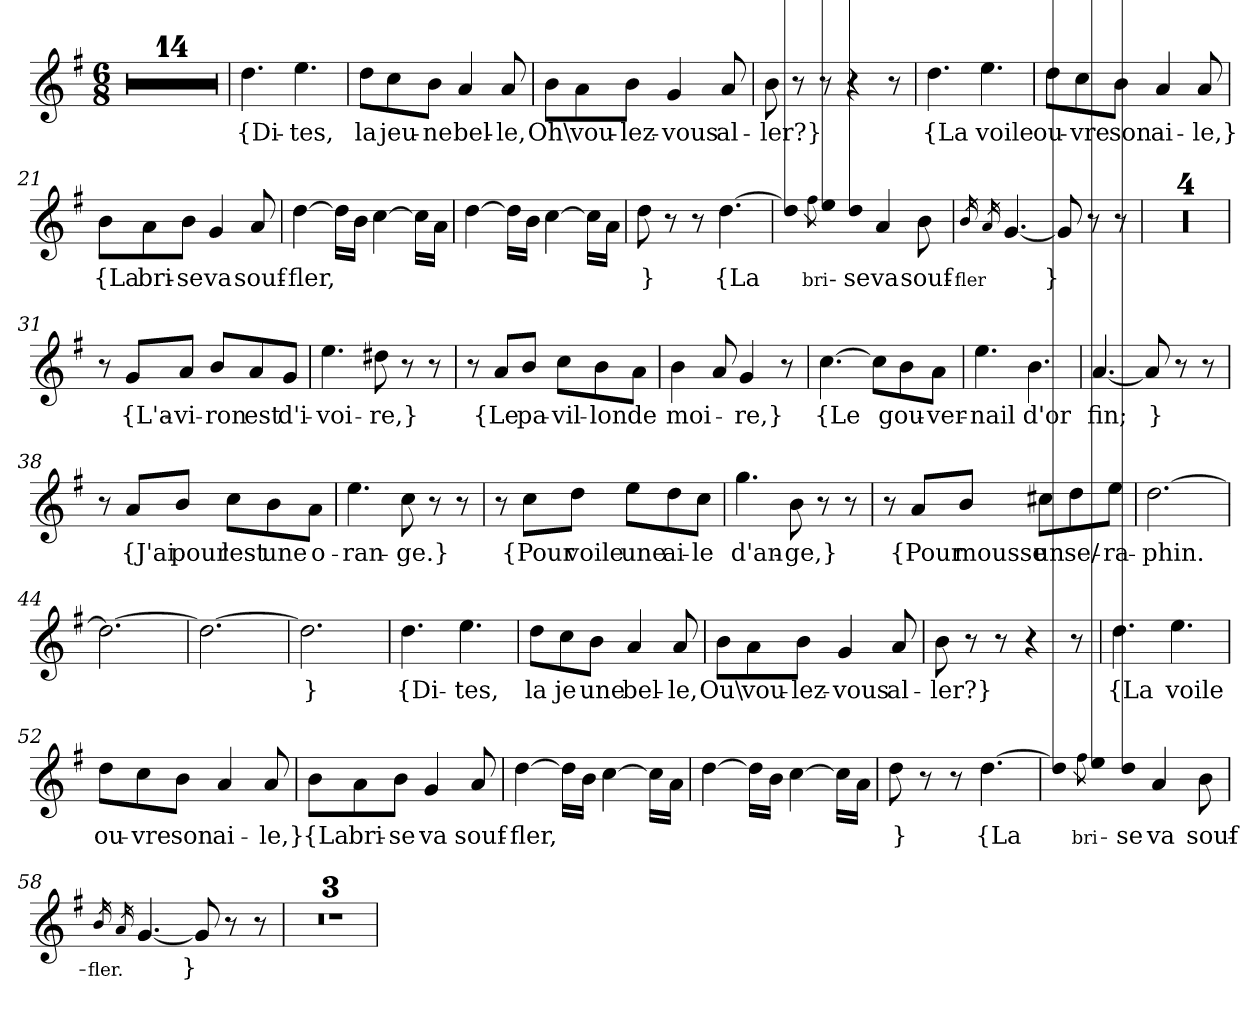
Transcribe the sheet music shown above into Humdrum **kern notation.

**kern	**text
*part1	*part1
*staff1	*staff1
*clefG2	*
*k[f#]	*
*M6/8	*
=1	=1
2.r	.
=2	=2
2.r	.
=3	=3
2.r	.
=4	=4
2.r	.
=5	=5
2.r	.
=6	=6
2.r	.
=7	=7
2.r	.
=8	=8
2.r	.
=9	=9
2.r	.
=10	=10
2.r	.
=11	=11
2.r	.
=12	=12
2.r	.
=13	=13
2.r	.
=14	=14
2.r	.
=15	=15
4.dd	{Di-
4.ee	-tes,
=16	=16
8dd\L	la
8cc\	jeu-
8b\J	-ne
4a	bel-
8a	-le,
=17	=17
8b\L	Oh\
8a\	vou-
8b\J	-lez-
4g	-vous
8a	al-
=18	=18
8b	-ler?}
8r	.
8r	.
4r	.
8r	.
=19	=19
4.dd	{La
4.ee	voile
=20	=20
8dd\L	ou-
8cc\	-vre
8b\J	son
4a	ai-
8a	-le,}
=21	=21
8b\L	{La
8a\	bri-
8b\J	-se
4g	va
8a	souf-
=22	=22
[4dd	-fler,
16dd\LL]	.
16b\JJ	.
[4cc	.
16cc\LL]	.
16a\JJ	.
=23	=23
[4dd	.
16dd\LL]	.
16b\JJ	.
[4cc	.
16cc\LL]	.
16a\JJ	.
=24	=24
8dd	}
8r	.
8r	.
[4.dd	{La
=25	=25
8dd\L]	.
8qff#\	bri-
8ee\	.
8dd\J	-se
4a	va
8b	souf-
=26	=26
16qb	-fler
16qa	.
[4.g	.
8g]	}
8r	.
8r	.
=27	=27
2.r	.
=28	=28
2.r	.
=29	=29
2.r	.
=30	=30
2.r	.
=31	=31
8r	.
8g/L	{L'a-
8a/J	-vi-
8b/L	-ron
8a/	est
8g/J	d'i-
=32	=32
4.ee	-voi-
8dd#X	-re,}
8r	.
8r	.
=33	=33
8r	.
8a/L	{Le
8b/J	pa-
8cc\L	-vil-
8b\	-lon
8a\J	de
=34	=34
4b	moi-
8a	.
4g	-re,}
8r	.
=35	=35
[4.cc	{Le
8cc\L]	.
8b\	gou-
8a\J	-ver-
=36	=36
4.ee	-nail
4.b	d'or
=37	=37
[4.a	fin;
8a]	}
8r	.
8r	.
=38	=38
8r	.
8a/L	{J'ai
8b/J	pour
8cc\L	lest
8b\	une
8a\J	o-
=39	=39
4.ee	-ran-
8cc	-ge.}
8r	.
8r	.
=40	=40
8r	.
8cc\L	{Pour
8dd\J	voile
8ee\L	une
8dd\	ai-
8cc\J	-le
=41	=41
4.gg	d'an-
8b	-ge,}
8r	.
8r	.
=42	=42
8r	.
8a/L	{Pour
8b/J	mousse
8cc#X\L	un
8dd\	se/-
8ee\J	-ra-
=43	=43
[2.dd	-phin.
=44	=44
2.dd_	.
=45	=45
2.dd_	.
=46	=46
2.dd]	}
=47	=47
4.dd	{Di-
4.ee	-tes,
=48	=48
8dd\L	la
8cc\	je
8b\J	une
4a	bel-
8a	-le,
=49	=49
8b\L	Ou\
8a\	vou-
8b\J	-lez-
4g	-vous
8a	al-
=50	=50
8b	-ler?}
8r	.
8r	.
4r	.
8r	.
=51	=51
4.dd	{La
4.ee	voile
=52	=52
8dd\L	ou-
8cc\	-vre
8b\J	son
4a	ai-
8a	-le,}
=53	=53
8b\L	{La
8a\	bri-
8b\J	-se
4g	va
8a	souf-
=54	=54
[4dd	-fler,
16dd\LL]	.
16b\JJ	.
[4cc	.
16cc\LL]	.
16a\JJ	.
=55	=55
[4dd	.
16dd\LL]	.
16b\JJ	.
[4cc	.
16cc\LL]	.
16a\JJ	.
=56	=56
8dd	}
8r	.
8r	.
[4.dd	{La
=57	=57
8dd\L]	.
8qff#\	bri-
8ee\	.
8dd\J	-se
4a	va
8b	souf-
=58	=58
16qb	-fler.
16qa	.
[4.g	.
8g]	}
8r	.
8r	.
=59	=59
2.r	.
=60	=60
2.r	.
=61	=61
2.r	.
=	=
*-	*-
